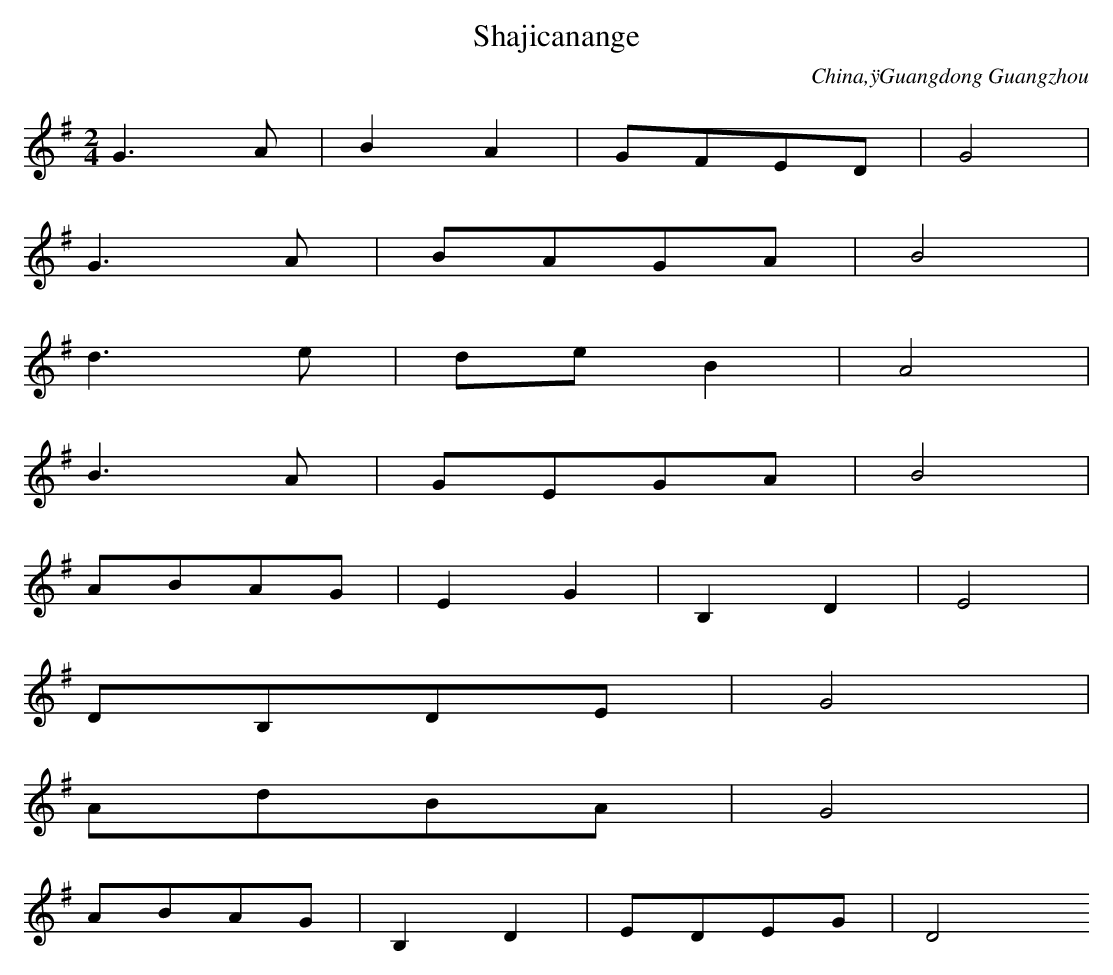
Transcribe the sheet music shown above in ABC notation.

X:1
T: Shajicanange
O: China,ÿGuangdong Guangzhou
M: 2/4
L: 1/16
K: G
G6A2 | B4A4 | G2F2E2D2 | G8 |
G6A2 | B2A2G2A2 | B8 |
d6e2 | d2e2B4 | A8 |
B6A2 | G2E2G2A2 | B8 |
A2B2A2G2 | E4G4 | B,4D4 | E8 |
D2B,2D2E2 | G8 |
A2d2B2A2 | G8 |
A2B2A2G2 | B,4D4 | E2D2E2G2 | D8
